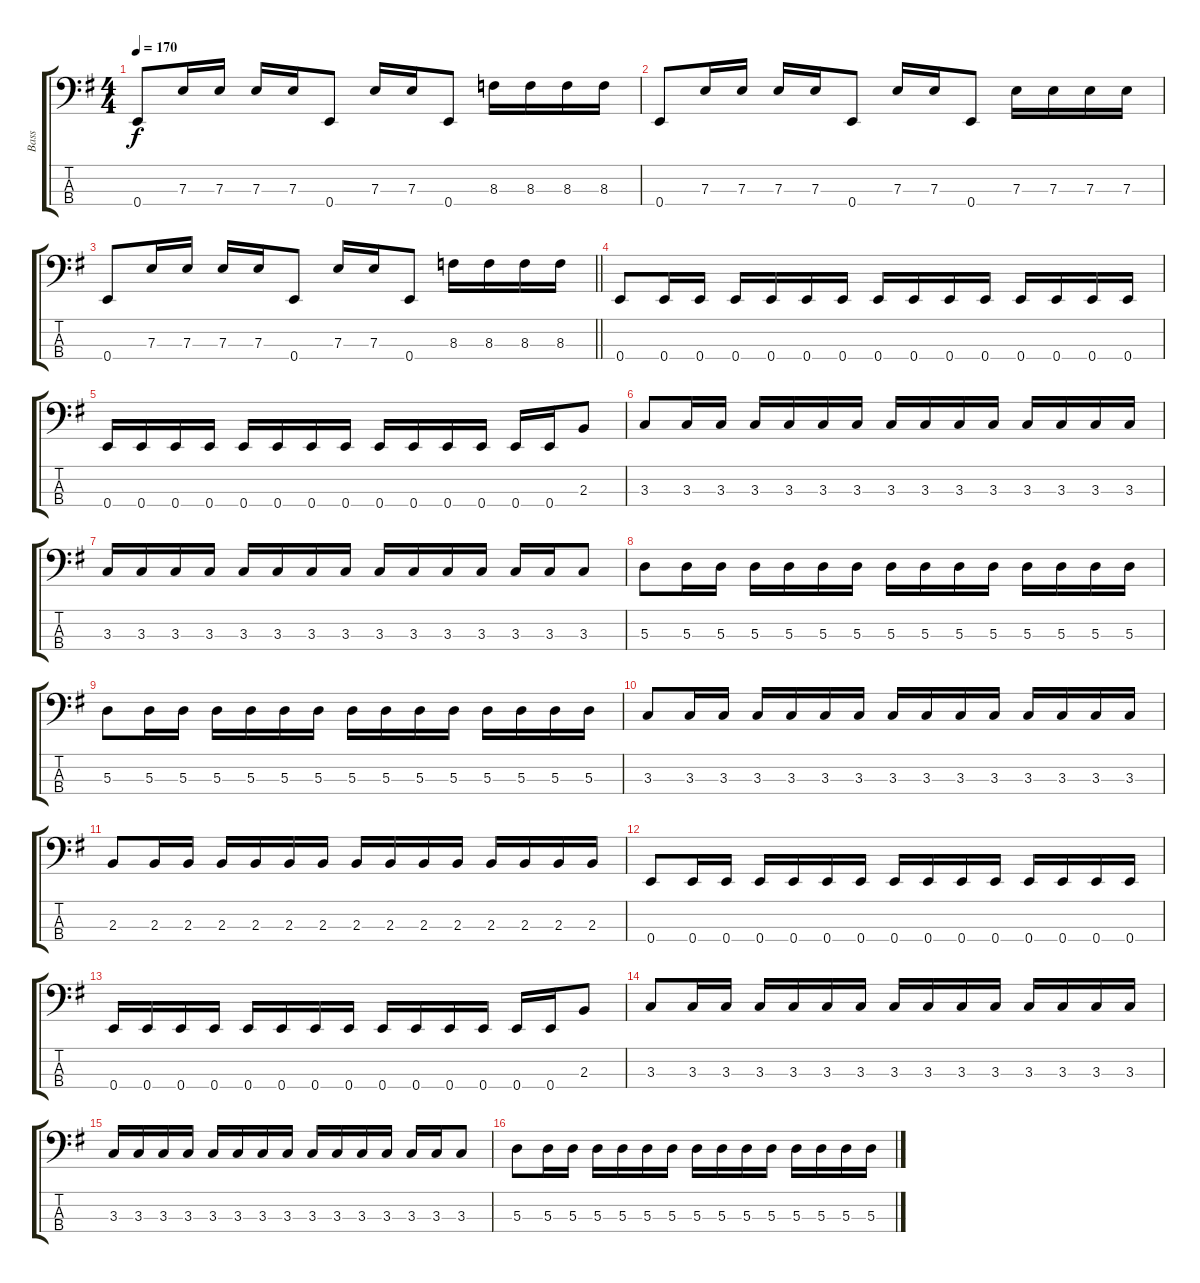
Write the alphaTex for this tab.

\track ("Bass" "Bass") {instrument electricbasspick}
\staff {score tabs}
\tuning (G2 D2 A1 E1) {hide}
\ts (4 4)
\tempo 170
\clef f4
\ks g
0.4.8{dy f} 7.3.16 7.3.16 7.3.16 7.3.16 0.4.8 7.3.16 7.3.16 0.4.8 8.3.16 8.3.16 8.3.16 8.3.16 |
0.4.8 7.3.16 7.3.16 7.3.16 7.3.16 0.4.8 7.3.16 7.3.16 0.4.8 7.3.16 7.3.16 7.3.16 7.3.16 |
\barLineRight lightlight
0.4.8 7.3.16 7.3.16 7.3.16 7.3.16 0.4.8 7.3.16 7.3.16 0.4.8 8.3.16 8.3.16 8.3.16 8.3.16 |
0.4.8 0.4.16 0.4.16 0.4.16 0.4.16 0.4.16 0.4.16 0.4.16 0.4.16 0.4.16 0.4.16 0.4.16 0.4.16 0.4.16 0.4.16 |
0.4.16 0.4.16 0.4.16 0.4.16 0.4.16 0.4.16 0.4.16 0.4.16 0.4.16 0.4.16 0.4.16 0.4.16 0.4.16 0.4.16 2.3.8 |
3.3.8 3.3.16 3.3.16 3.3.16 3.3.16 3.3.16 3.3.16 3.3.16 3.3.16 3.3.16 3.3.16 3.3.16 3.3.16 3.3.16 3.3.16 |
3.3.16 3.3.16 3.3.16 3.3.16 3.3.16 3.3.16 3.3.16 3.3.16 3.3.16 3.3.16 3.3.16 3.3.16 3.3.16 3.3.16 3.3.8 |
5.3.8 5.3.16 5.3.16 5.3.16 5.3.16 5.3.16 5.3.16 5.3.16 5.3.16 5.3.16 5.3.16 5.3.16 5.3.16 5.3.16 5.3.16 |
5.3.8 5.3.16 5.3.16 5.3.16 5.3.16 5.3.16 5.3.16 5.3.16 5.3.16 5.3.16 5.3.16 5.3.16 5.3.16 5.3.16 5.3.16 |
3.3.8 3.3.16 3.3.16 3.3.16 3.3.16 3.3.16 3.3.16 3.3.16 3.3.16 3.3.16 3.3.16 3.3.16 3.3.16 3.3.16 3.3.16 |
2.3.8 2.3.16 2.3.16 2.3.16 2.3.16 2.3.16 2.3.16 2.3.16 2.3.16 2.3.16 2.3.16 2.3.16 2.3.16 2.3.16 2.3.16 |
0.4.8 0.4.16 0.4.16 0.4.16 0.4.16 0.4.16 0.4.16 0.4.16 0.4.16 0.4.16 0.4.16 0.4.16 0.4.16 0.4.16 0.4.16 |
0.4.16 0.4.16 0.4.16 0.4.16 0.4.16 0.4.16 0.4.16 0.4.16 0.4.16 0.4.16 0.4.16 0.4.16 0.4.16 0.4.16 2.3.8 |
3.3.8 3.3.16 3.3.16 3.3.16 3.3.16 3.3.16 3.3.16 3.3.16 3.3.16 3.3.16 3.3.16 3.3.16 3.3.16 3.3.16 3.3.16 |
3.3.16 3.3.16 3.3.16 3.3.16 3.3.16 3.3.16 3.3.16 3.3.16 3.3.16 3.3.16 3.3.16 3.3.16 3.3.16 3.3.16 3.3.8 |
5.3.8 5.3.16 5.3.16 5.3.16 5.3.16 5.3.16 5.3.16 5.3.16 5.3.16 5.3.16 5.3.16 5.3.16 5.3.16 5.3.16 5.3.16
